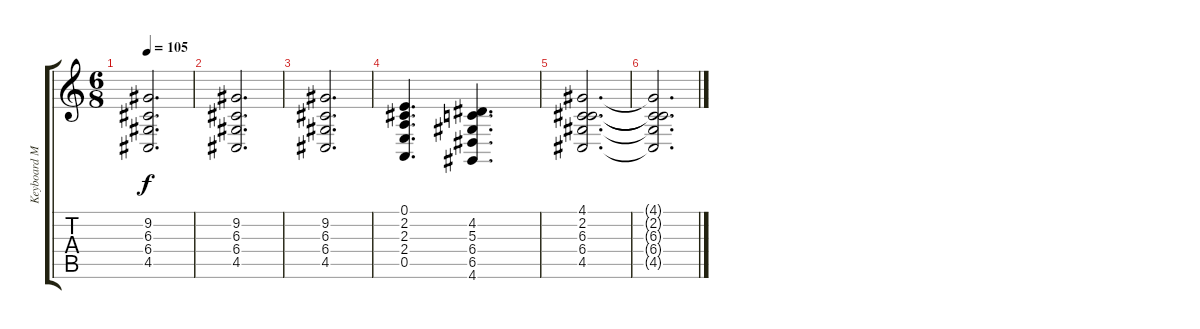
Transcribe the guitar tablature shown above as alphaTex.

\track ("Keyboard Martijn Spierenburg" "Keyboard M") {instrument choiraahs}
\staff {score tabs}
\tuning (E4 B3 G3 D3 A2 E2) {hide}
\ts (6 8)
\tempo 105
\clef g2
\ks c
(9.2 6.3 6.4 4.5).2{d dy f} |
(9.2 6.3 6.4 4.5).2{d} |
(9.2 6.3 6.4 4.5).2{d} |
(0.1 2.2 2.3 2.4 0.5).4{d} (4.2 5.3 6.4 6.5 4.6).4{d} |
(4.1 2.2 6.3 6.4 4.5).2{d} |
(4.1{t} 2.2{t} 6.3{t} 6.4{t} 4.5{t}).2{d}
